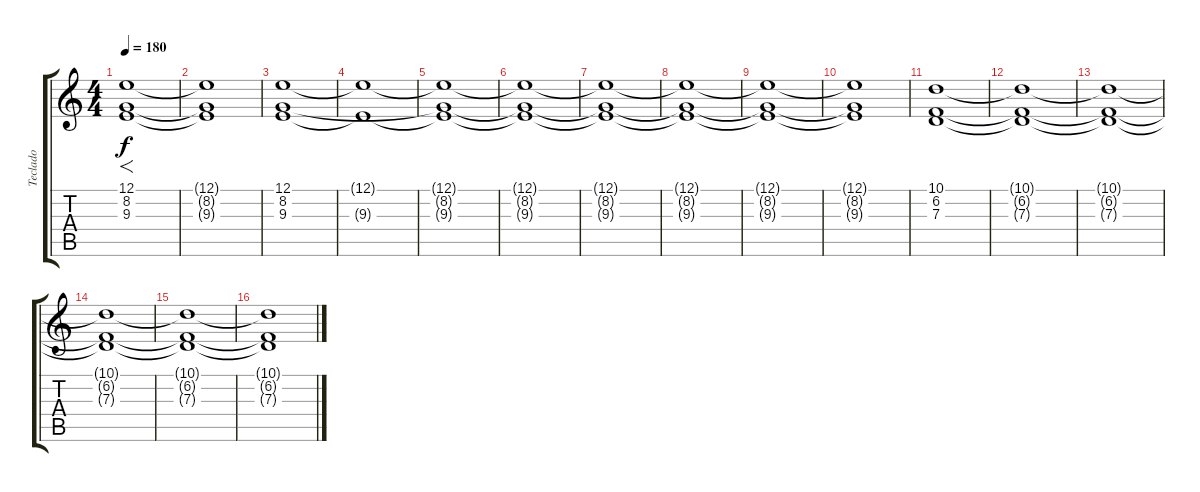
\track ("Teclado" "Teclado") {instrument stringensemble1}
\staff {score tabs}
\tuning (E4 B3 G3 D3 A2 E2) {hide}
\ts (4 4)
\tempo 180
\clef g2
\ks c
(12.1 8.2 9.3).1{f dy f instrument stringensemble1} |
(12.1{t} 8.2{t} 9.3{t}).1 |
(12.1 8.2 9.3).1 |
(12.1{t} 9.3{t}).1 |
(12.1{t} 8.2{t} 9.3{t}).1 |
(12.1{t} 8.2{t} 9.3{t}).1 |
(12.1{t} 8.2{t} 9.3{t}).1 |
(12.1{t} 8.2{t} 9.3{t}).1 |
(12.1{t} 8.2{t} 9.3{t}).1 |
(12.1{t} 8.2{t} 9.3{t}).1 |
(10.1 6.2 7.3).1 |
(10.1{t} 6.2{t} 7.3{t}).1 |
(10.1{t} 6.2{t} 7.3{t}).1 |
(10.1{t} 6.2{t} 7.3{t}).1 |
(10.1{t} 6.2{t} 7.3{t}).1 |
(10.1{t} 6.2{t} 7.3{t}).1
